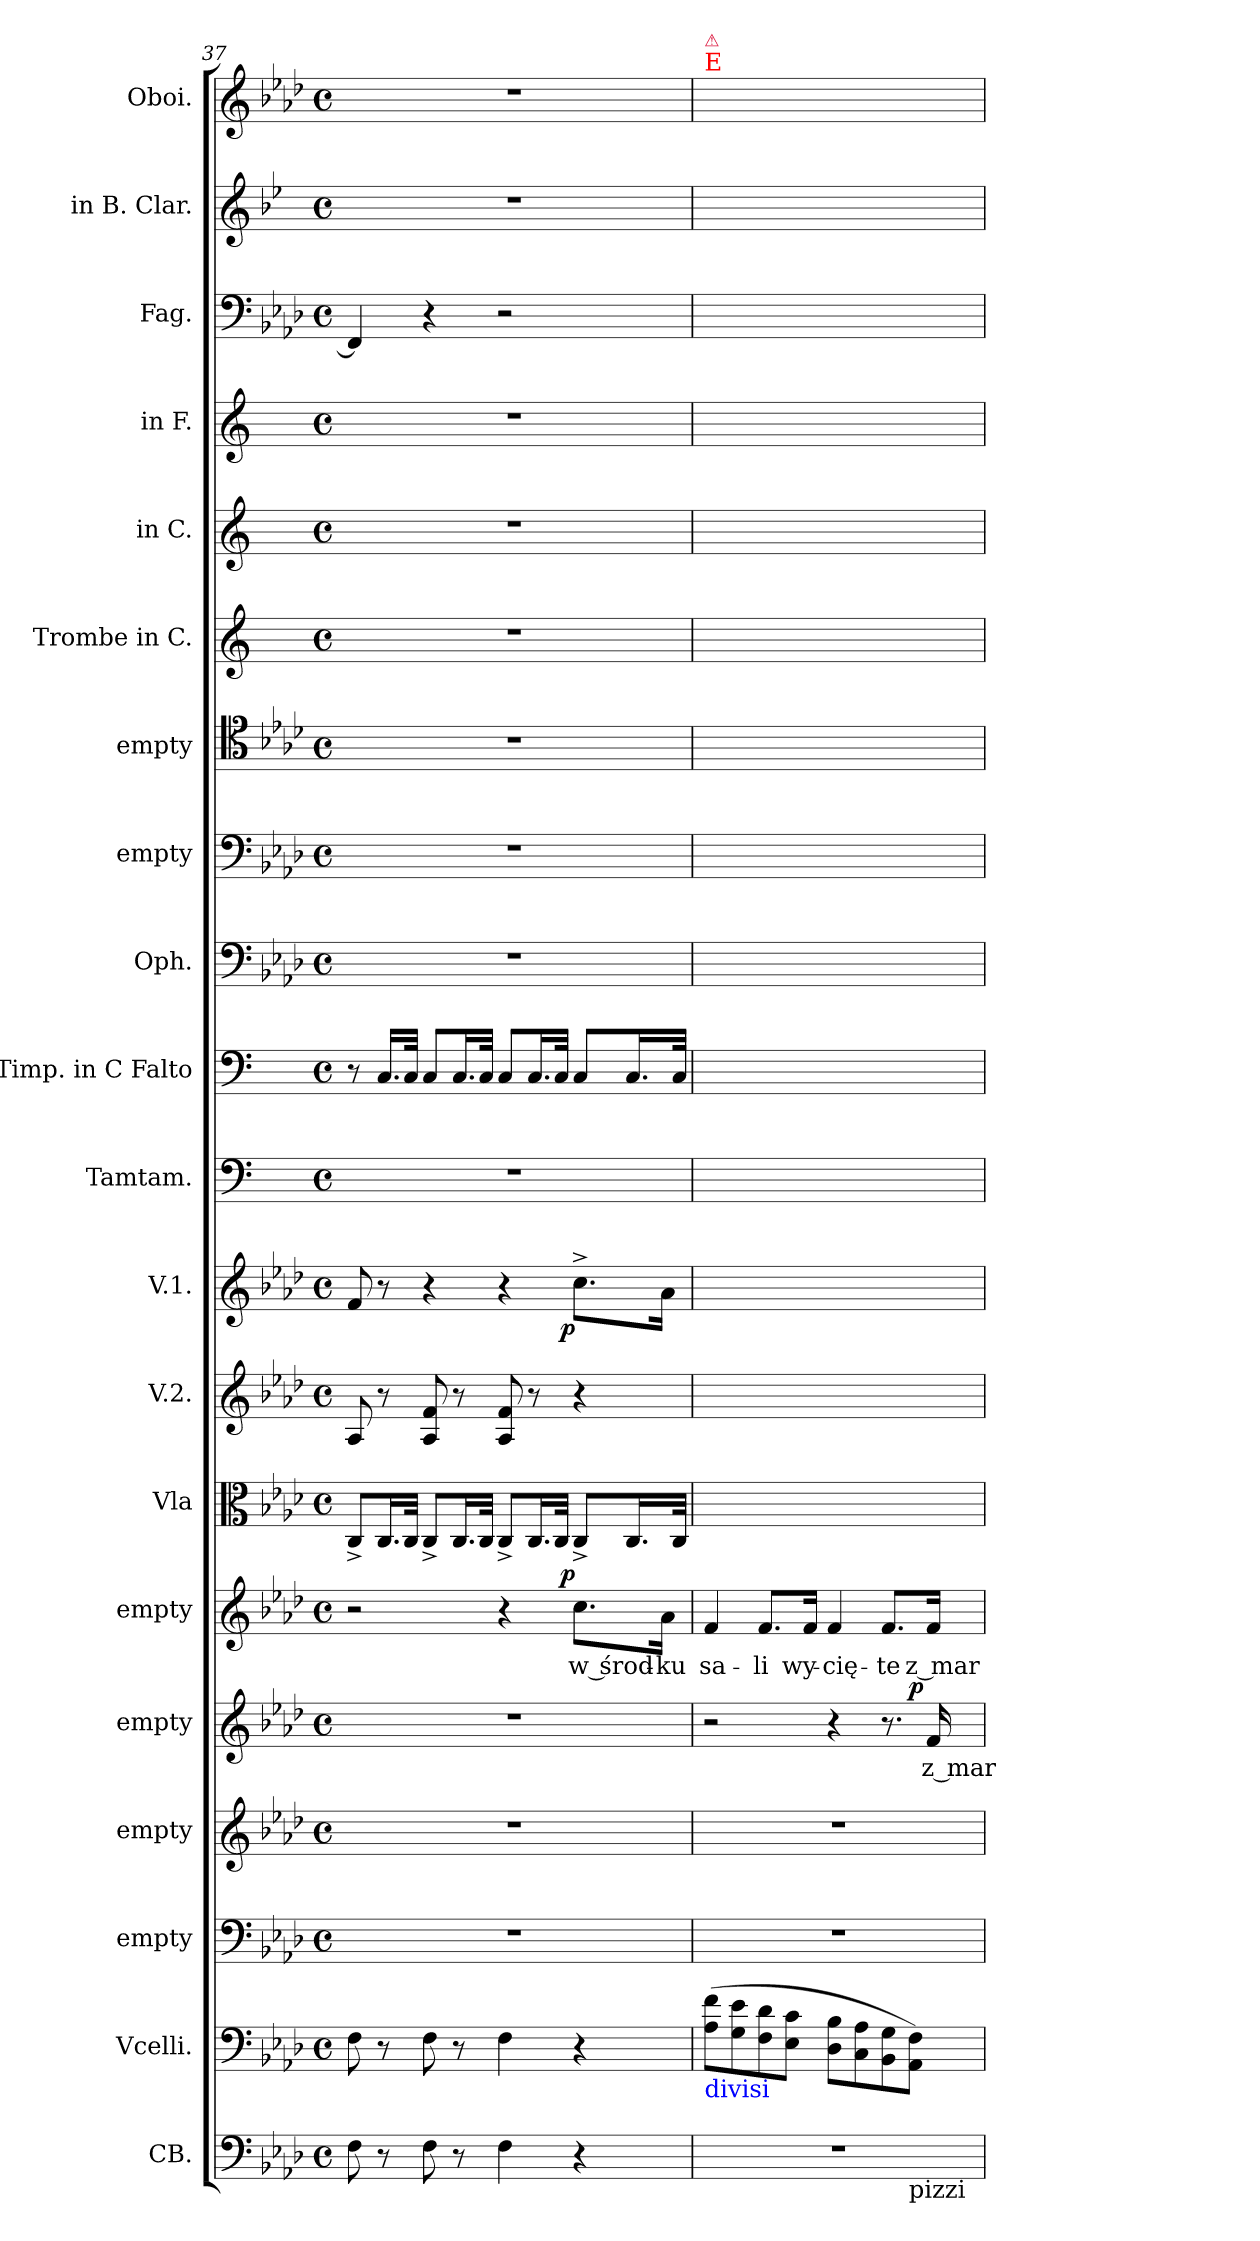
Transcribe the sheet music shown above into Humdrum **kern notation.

**kern	**kern	**kern	**kern	**kern	**text	**dynam	**kern	**text	**dynam	**kern	**kern	**kern	**dynam	**kern	**kern	**kern	**kern	**kern	**kern	**kern	**kern	**kern	**kern	**kern
*part20	*part19	*part18	*part17	*part16	*part16	*part16	*part15	*part15	*part15	*part14	*part13	*part12	*part12	*part11	*part10	*part9	*part8	*part7	*part6	*part5	*part4	*part3	*part2	*part1
*staff20	*staff19	*staff18	*staff17	*staff16	*staff16	*staff16	*staff15	*staff15	*staff15	*staff14	*staff13	*staff12	*staff12	*staff11	*staff10	*staff9	*staff8	*staff7	*staff6	*staff5	*staff4	*staff3	*staff2	*staff1
*I"CB.	*I"Vcelli.	*I"empty	*I"empty	*I"empty	*	*	*I"empty	*	*	*I"Vla	*I"V.2.	*I"V.1.	*	*I"Tamtam.	*I"Timp. in C Falto	*I"Oph.	*I"empty	*I"empty	*I"Trombe in C.	*I"in C.	*I"in F.	*I"Fag.	*I"in B. Clar.	*I"Oboi.
*I'Cb	*	*	*	*	*	*	*	*	*	*I'Vla	*I'V	*I'V	*	*	*I'Timp	*	*	*	*	*	*	*	*	*I'Ob
*clefF4	*clefF4	*clefF4	*clefG2	*clefG2	*	*	*clefG2	*	*	*clefC3	*clefG2	*clefG2	*	*clefF4	*clefF4	*clefF4	*clefF4	*clefC4	*clefG2	*clefG2	*clefG2	*clefF4	*clefG2	*clefG2
*	*	*	*ITrd8c12	*	*	*	*	*	*	*	*	*	*	*	*	*	*	*	*	*	*ITrd4c7	*	*ITrd1c2	*
*k[b-e-a-d-]	*k[b-e-a-d-]	*k[b-e-a-d-]	*k[b-e-a-d-]	*k[b-e-a-d-]	*	*	*k[b-e-a-d-]	*	*	*k[b-e-a-d-]	*k[b-e-a-d-]	*k[b-e-a-d-]	*	*k[]	*k[]	*k[b-e-a-d-]	*k[b-e-a-d-]	*k[b-e-a-d-]	*k[]	*k[]	*k[b-]	*k[b-e-a-d-]	*k[b-e-a-d-]	*k[b-e-a-d-]
*f:	*f:	*f:	*f:	*f:	*	*	*f:	*	*	*f:	*f:	*f:	*	*	*	*f:	*f:	*f:	*	*	*	*f:	*f:	*f:
*M4/4	*M4/4	*M4/4	*M4/4	*M4/4	*	*	*M4/4	*	*	*M4/4	*M4/4	*M4/4	*	*M4/4	*M4/4	*M4/4	*M4/4	*M4/4	*M4/4	*M4/4	*M4/4	*M4/4	*M4/4	*M4/4
*met(c)	*met(c)	*met(c)	*met(c)	*met(c)	*	*	*met(c)	*	*	*met(c)	*met(c)	*met(c)	*	*met(c)	*met(c)	*met(c)	*met(c)	*met(c)	*met(c)	*met(c)	*met(c)	*met(c)	*met(c)	*met(c)
=37	=37	=37	=37	=37	=37	=37	=37	=37	=37	=37	=37	=37	=37	=37	=37	=37	=37	=37	=37	=37	=37	=37	=37	=37
8F\	8F\	1r	1r	1r	.	.	2r	.	.	8C^/L	8A-/	8f/	.	1r	8r	1r	1r	1r	1r	1r	1r	4FF/]	1r	1r
8r	8r	.	.	.	.	.	.	.	.	16.C/L	8r	8r	.	.	16.C/LL	.	.	.	.	.	.	.	.	.
.	.	.	.	.	.	.	.	.	.	32C/JJk	.	.	.	.	32C/JJk	.	.	.	.	.	.	.	.	.
8F\	8F\	.	.	.	.	.	.	.	.	8C^/L	8A-/ 8f/	4r	.	.	8C/L	.	.	.	.	.	.	4r	.	.
8r	8r	.	.	.	.	.	.	.	.	16.C/L	8r	.	.	.	16.C/L	.	.	.	.	.	.	.	.	.
.	.	.	.	.	.	.	.	.	.	32C/JJk	.	.	.	.	32C/JJk	.	.	.	.	.	.	.	.	.
4F\	4F\	.	.	.	.	.	4r	.	.	8C^/L	8A-/ 8f/	4r	.	.	8C/L	.	.	.	.	.	.	2r	.	.
.	.	.	.	.	.	.	.	.	.	16.C/L	8r	.	.	.	16.C/L	.	.	.	.	.	.	.	.	.
.	.	.	.	.	.	.	.	.	.	32C/JJk	.	.	.	.	32C/JJk	.	.	.	.	.	.	.	.	.
!	!	!	!	!	!	!	!	!	!LO:DY:a:rj	!	!	!	!LO:DY:rj	!	!	!	!	!	!	!	!	!	!	!
4r	4r	.	.	.	.	.	8.cc\L	w środ-	p	8C^/L	4r	8.cc^\L	p	.	8C/L	.	.	.	.	.	.	.	.	.
.	.	.	.	.	.	.	.	.	.	16.C/L	.	.	.	.	16.C/L	.	.	.	.	.	.	.	.	.
.	.	.	.	.	.	.	16a-\Jk	-ku	.	.	.	16a-\Jk	.	.	.	.	.	.	.	.	.	.	.	.
.	.	.	.	.	.	.	.	.	.	32C/JJk	.	.	.	.	32C/JJk	.	.	.	.	.	.	.	.	.
=38	=38	=38	=38	=38	=38	=38	=38	=38	=38	=38	=38	=38	=38	=38	=38	=38	=38	=38	=38	=38	=38	=38	=38	=38
*	*	*	*	*^	*	*	*	*	*	*	*	*	*	*	*	*	*	*	*	*	*	*	*	*
!	!	!	!	!	!	!	!	!	!	!	!	!	!	!	!	!	!	!	!	!	!	!	!	!	!LO:TX:a:color=red:t=E
!	!	!	!	!	!	!	!	!	!	!	!	!	!	!	!	!	!	!	!	!	!	!	!	!	!LO:TX:a:color=crimson:t=⚠
!	!LO:TX:b:color=blue:t=divisi	!	!	!	!	!	!	!	!	!	!	!	!	!	!	!	!	!	!	!	!	!	!	!	!
!LO:TX:b:color=red:t=E	!	!	!	!	!	!	!	!	!	!	!	!	!	!	!	!	!	!	!	!	!	!	!	!	!
*^	*	*	*	*	*	*	*	*	*	*	*	*	*	*	*	*	*	*	*	*	*	*	*	*	*
1r	2..ryy	(8A-\ 8f\L	1r	1r	2r	2..ryy	.	.	4f/	sa-	.	8c/Lyy	1ryy	4f/yy	.	1ryy	1ryy	1ryy	1ryy	1ryy	1ryy	1ryy	1ryy	8A-yy\ 8cyy\L	1ryy	1ryy
.	.	8G\ 8e-\	.	.	.	.	.	.	.	.	.	8B-/yy	.	.	.	.	.	.	.	.	.	.	.	8Gyy\ 8B-yy\	.	.
.	.	8F\ 8d-\	.	.	.	.	.	.	8.f/L	-li	.	8A-/yy	.	8.f/Lyy	.	.	.	.	.	.	.	.	.	8Fyy\ 8A-yy\	.	.
.	.	8E-\ 8c\J	.	.	.	.	.	.	.	.	.	8G/Jyy	.	.	.	.	.	.	.	.	.	.	.	8E-yy\ 8Gyy\J	.	.
.	.	.	.	.	.	.	.	.	16f/Jk	wy-	.	.	.	16f/Jkyy	.	.	.	.	.	.	.	.	.	.	.	.
.	.	8D-\ 8B-\L	.	.	4r	.	.	.	4f/	-cię-	.	8F/Lyy	.	4.f/yy	.	.	.	.	.	.	.	.	.	8D-yy/ 8Fyy/L	.	.
.	.	8C\ 8A-\	.	.	.	.	.	.	.	.	.	8E-/yy	.	.	.	.	.	.	.	.	.	.	.	8Cyy/ 8E-yy/	.	.
.	.	8BB-\ 8G\	.	.	8.r	.	.	.	8.f/L	-te	.	8D-/yy	.	.	.	.	.	.	.	.	.	.	.	8BB-yy/ 8D-yy/	.	.
!	!LO:TX:b:t=pizzi	!	!	!	!	!	!	!	!	!	!	!	!	!	!	!	!	!	!	!	!	!	!	!	!	!
!	!	!	!	!	!	!	!	!LO:DY:b	!	!	!	!	!	!	!	!	!	!	!	!	!	!	!	!	!	!
.	8ryy	8AA-\ 8F\J)	.	.	.	8ryy	.	p	.	.	.	8C/Jyy	.	8f/yy	.	.	.	.	.	.	.	.	.	8AA-yy/ 8Cyy/J	.	.
.	.	.	.	.	16f/	.	z mar-	.	16f/Jk	z mar-	.	.	.	.	.	.	.	.	.	.	.	.	.	.	.	.
*v	*v	*	*	*	*v	*v	*	*	*	*	*	*	*	*	*	*	*	*	*	*	*	*	*	*	*	*
=	=	=	=	=	=	=	=	=	=	=	=	=	=	=	=	=	=	=	=	=	=	=	=	=
*-	*-	*-	*-	*-	*-	*-	*-	*-	*-	*-	*-	*-	*-	*-	*-	*-	*-	*-	*-	*-	*-	*-	*-	*-
